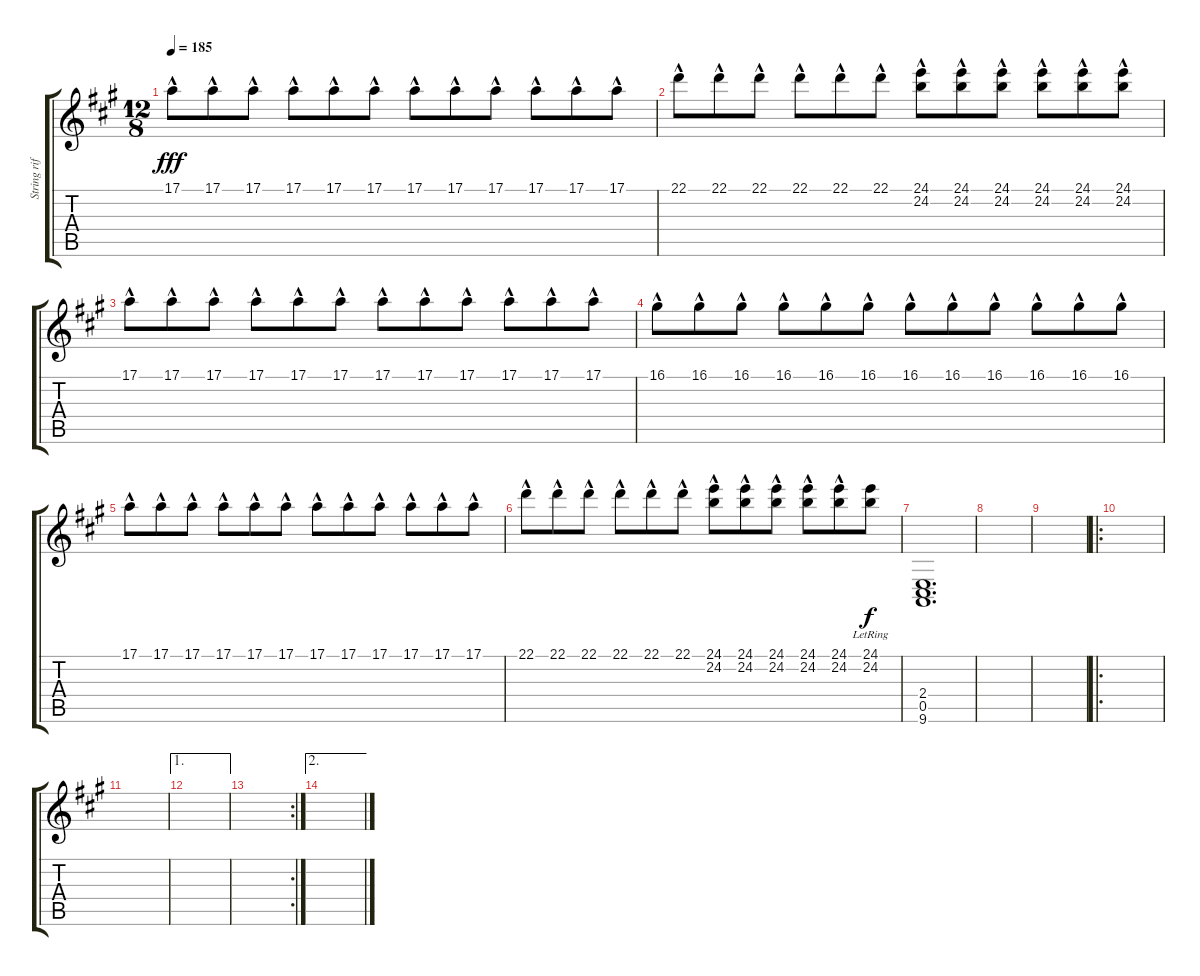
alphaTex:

\track ("String riffs" "String rif") {instrument stringensemble2}
\staff {score tabs}
\tuning (E4 B3 G3 D3 A2 E2) {hide}
\ts (12 8)
\tempo 185
\clef g2
\ks a
17.1{hac}.8{dy fff} 17.1{hac}.8 17.1{hac}.8 17.1{hac}.8 17.1{hac}.8 17.1{hac}.8 17.1{hac}.8 17.1{hac}.8 17.1{hac}.8 17.1{hac}.8 17.1{hac}.8 17.1{hac}.8 |
22.1{hac}.8 22.1{hac}.8 22.1{hac}.8 22.1{hac}.8 22.1{hac}.8 22.1{hac}.8 (24.1 24.2{hac}).8 (24.1 24.2{hac}).8 (24.1 24.2{hac}).8 (24.1 24.2{hac}).8 (24.1 24.2{hac}).8 (24.1{hac} 24.2{hac}).8 |
17.1{hac}.8 17.1{hac}.8 17.1{hac}.8 17.1{hac}.8 17.1{hac}.8 17.1{hac}.8 17.1{hac}.8 17.1{hac}.8 17.1{hac}.8 17.1{hac}.8 17.1{hac}.8 17.1{hac}.8 |
16.1{hac}.8 16.1{hac}.8 16.1{hac}.8 16.1{hac}.8 16.1{hac}.8 16.1{hac}.8 16.1{hac}.8 16.1{hac}.8 16.1{hac}.8 16.1{hac}.8 16.1{hac}.8 16.1{hac}.8 |
17.1{hac}.8 17.1{hac}.8 17.1{hac}.8 17.1{hac}.8 17.1{hac}.8 17.1{hac}.8 17.1{hac}.8 17.1{hac}.8 17.1{hac}.8 17.1{hac}.8 17.1{hac}.8 17.1{hac}.8 |
22.1{hac}.8 22.1{hac}.8 22.1{hac}.8 22.1{hac}.8 22.1{hac}.8 22.1{hac}.8 (24.1 24.2{hac}).8 (24.1 24.2{hac}).8 (24.1 24.2{hac}).8 (24.1 24.2{hac}).8 (24.1 24.2{hac}).8 (24.1{lr} 24.2{lr}).8{dy f volume 5} |
(2.4 0.5 9.6).1{d} |
|
|
\ro
|
|
\ae 1
|
\rc 2
|
\ae 2
